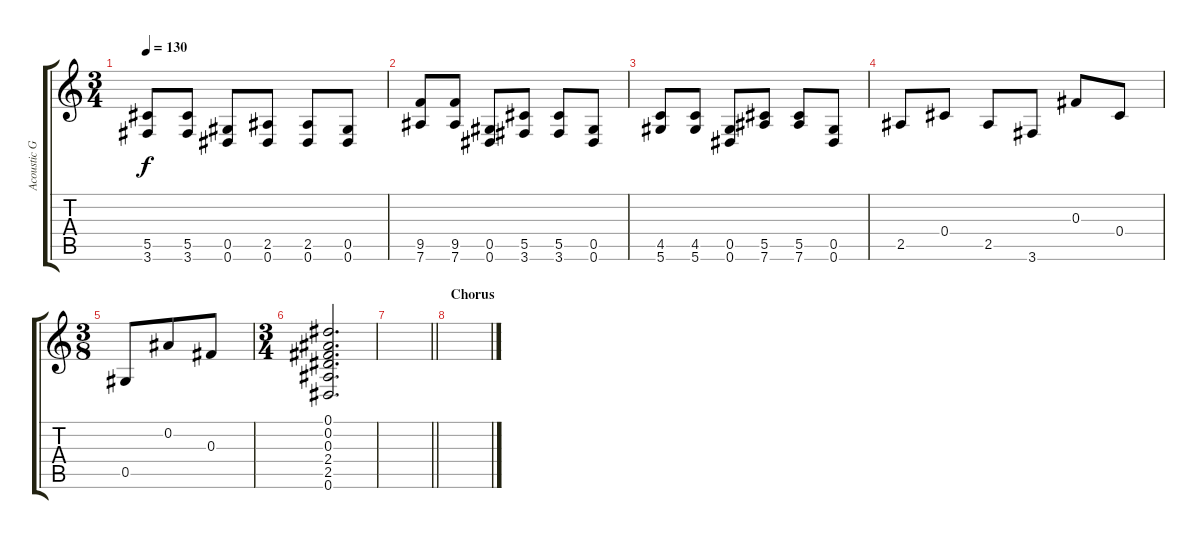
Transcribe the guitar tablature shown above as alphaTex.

\track ("Acoustic Guitar" "Acoustic G") {instrument electricguitarclean}
\staff {score tabs}
\tuning (Eb4 Bb3 Gb3 Db3 Ab2 Eb2) {hide}
\ts (3 4)
\tempo 130
\clef g2
\ks c
(5.5 3.6).8{dy f} (5.5 3.6).8 (0.5 0.6).8 (2.5 0.6).8 (2.5 0.6).8 (0.5 0.6).8 |
(9.5 7.6).8 (9.5 7.6).8 (0.5 0.6).8 (5.5 3.6).8 (5.5 3.6).8 (0.5 0.6).8 |
(4.5 5.6).8 (4.5 5.6).8 (0.5 0.6).8 (5.5 7.6).8 (5.5 7.6).8 (0.5 0.6).8 |
2.5.8 0.4.8 2.5.8 3.6.8 0.3.8 0.4.8 |
\ts (3 8)
0.5.8 0.2.8 0.3.8 |
\ts (3 4)
(0.1 0.2 0.3 2.4 2.5 0.6).2{d} |
\barLineRight lightlight
|
\section ("" "Chorus")
